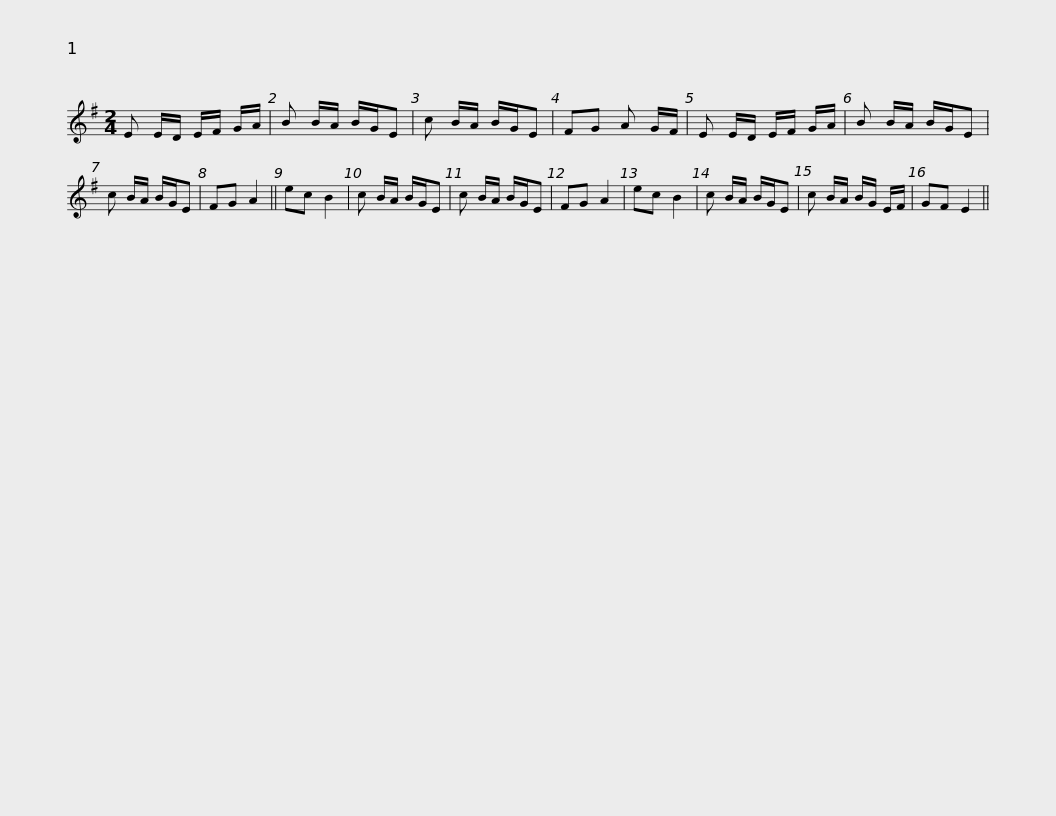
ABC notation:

X:1
L:1/8
M:2/4
I:linebreak $
K:Emin
V:1 treble
V:1
 E E/D/ E/F/ G/A/ | B B/A/ B/G/E | c B/A/ B/G/E | FG A G/F/ | E E/D/ E/F/ G/A/ | %5
 B B/A/ B/G/E | c B/A/ B/G/E |$ FG A2 || ec B2 | c B/A/ B/G/E | %10
 c B/A/ B/G/E | FG A2 | ec B2 | c B/A/ B/G/E | c B/A/ B/G/ E/F/ | %15
 GF E2 || %16
